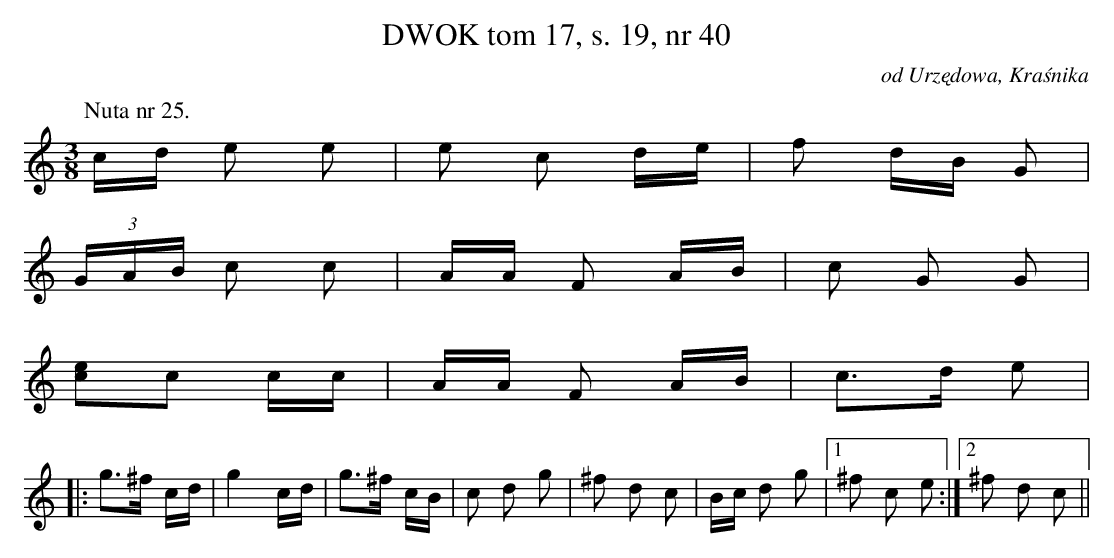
X:1
T:DWOK tom 17, s. 19, nr 40
O:od Urzędowa, Kraśnika
L:1/16
M:3/8
K:C
P:Nuta nr 25.
cd e2 e2|e2 c2 de|f2 dB G2|
 (3GAB c2 c2|AA F2 AB|c2 G2 G2|
[c2e2]c2 cc|AA F2 AB|c3d e2|
|:g3^f cd|g4 cd|g3^f cB|c2 d2 g2|\
^f2 d2 c2|Bc d2 g2|[1^f2 c2 e2:|[2^f2 d2 c2||
